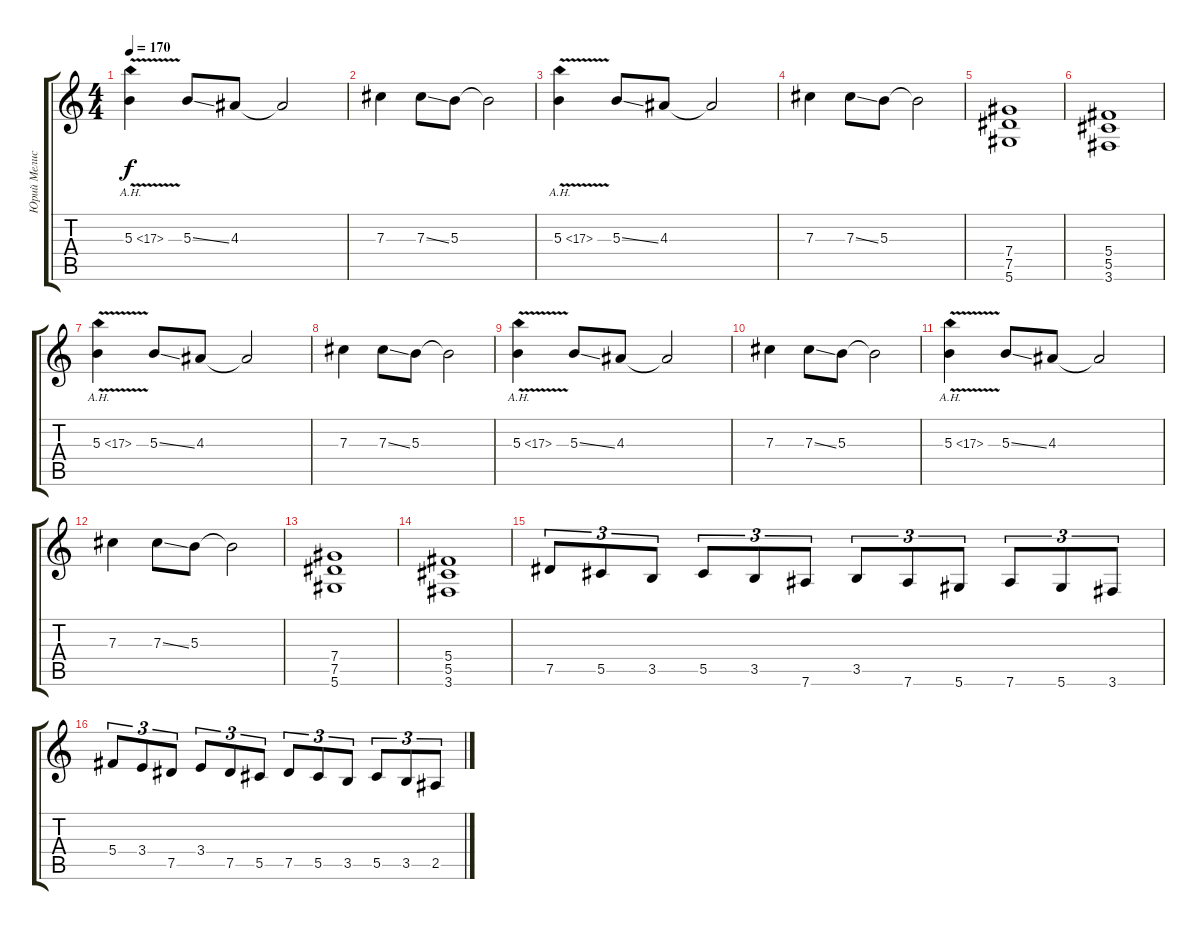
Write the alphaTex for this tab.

\track ("Юрий Мелисов" "Юрий Мелис") {instrument distortionguitar}
\staff {score tabs}
\tuning (Eb4 Bb3 Gb3 Db3 Ab2 Eb2) {hide}
\ts (4 4)
\tempo 170
\clef g2
\ks c
5.3{ah 12 v}.4{dy f} 5.3{ss}.8 4.3.8 4.3{t}.2 |
7.3.4 7.3{ss}.8 5.3.8 5.3{t}.2 |
5.3{ah 12 v}.4 5.3{ss}.8 4.3.8 4.3{t}.2 |
7.3.4 7.3{ss}.8 5.3.8 5.3{t}.2 |
(7.4 7.5 5.6).1 |
(5.4 5.5 3.6).1 |
5.3{ah 12 v}.4 5.3{ss}.8 4.3.8 4.3{t}.2 |
7.3.4 7.3{ss}.8 5.3.8 5.3{t}.2 |
5.3{ah 12 v}.4 5.3{ss}.8 4.3.8 4.3{t}.2 |
7.3.4 7.3{ss}.8 5.3.8 5.3{t}.2 |
5.3{ah 12 v}.4 5.3{ss}.8 4.3.8 4.3{t}.2 |
7.3.4 7.3{ss}.8 5.3.8 5.3{t}.2 |
(7.4 7.5 5.6).1 |
(5.4 5.5 3.6).1 |
7.5.8{tu (3 2)} 5.5.8{tu (3 2)} 3.5.8{tu (3 2)} 5.5.8{tu (3 2)} 3.5.8{tu (3 2)} 7.6.8{tu (3 2)} 3.5.8{tu (3 2)} 7.6.8{tu (3 2)} 5.6.8{tu (3 2)} 7.6.8{tu (3 2)} 5.6.8{tu (3 2)} 3.6.8{tu (3 2)} |
5.4.8{tu (3 2)} 3.4.8{tu (3 2)} 7.5.8{tu (3 2)} 3.4.8{tu (3 2)} 7.5.8{tu (3 2)} 5.5.8{tu (3 2)} 7.5.8{tu (3 2)} 5.5.8{tu (3 2)} 3.5.8{tu (3 2)} 5.5.8{tu (3 2)} 3.5.8{tu (3 2)} 2.5.8{tu (3 2)}
